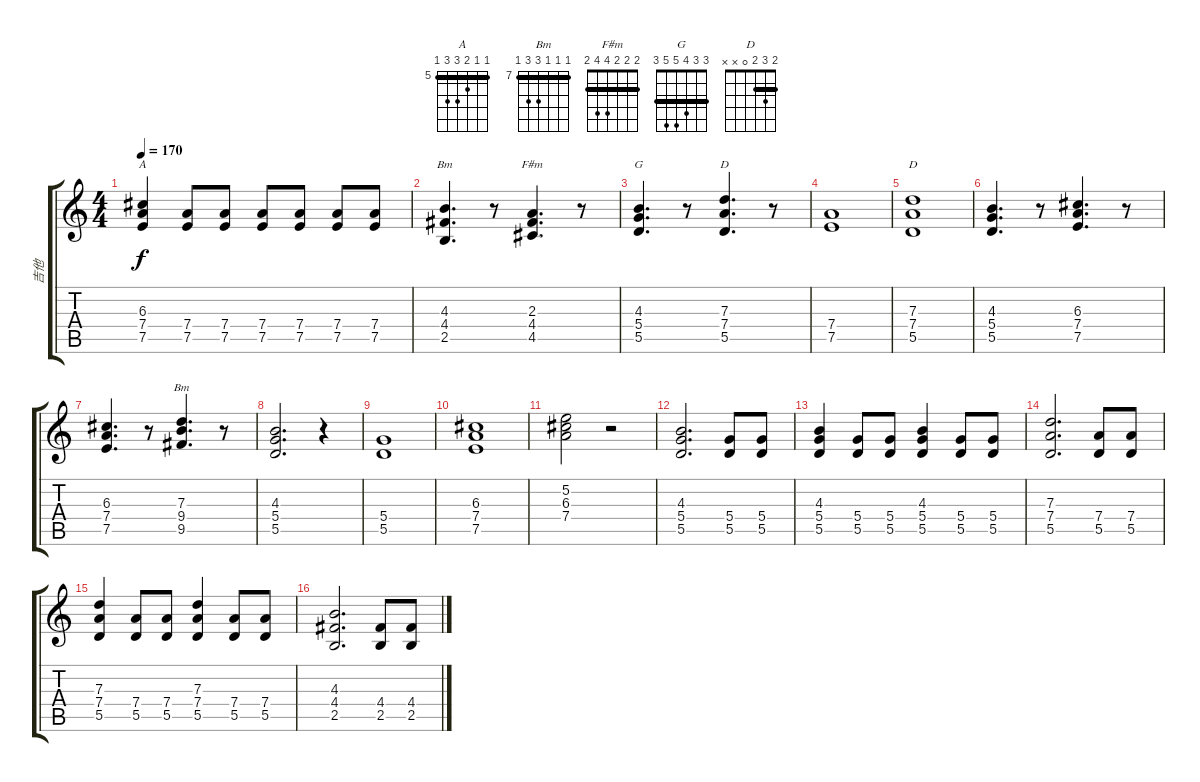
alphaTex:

\track ("吉他" "吉他") {instrument overdrivenguitar}
\staff {score tabs}
\tuning (E4 B3 G3 D3 A2 E2) {hide}
\chord ("A" 5 5 6 7 7 5) {firstfret 5 barre 5}
\chord ("Bm" 2 3 4 4 2 x) {barre 2}
\chord ("F#m" 2 2 2 4 4 2) {barre 2}
\chord ("G" 3 3 4 5 5 3) {barre 3}
\chord ("D" 5 7 7 7 5 x) {firstfret 5 barre 5}
\chord ("D" 2 3 2 0 x x) {barre 2}
\chord ("Bm" 7 7 7 9 9 7) {firstfret 7 barre 7}
\ts (4 4)
\tempo 170
\clef g2
\ks c
(6.3 7.4 7.5).4{ch "A" dy f} (7.4 7.5).8 (7.4 7.5).8 (7.4 7.5).8 (7.4 7.5).8 (7.4 7.5).8 (7.4 7.5).8 |
(4.3 4.4 2.5).4{d ch "Bm"} r.8 (2.3 4.4 4.5).4{d ch "F#m"} r.8 |
(4.3 5.4 5.5).4{d ch "G"} r.8 (7.3 7.4 5.5).4{d ch "D"} r.8 |
(7.4 7.5).1 |
(7.3 7.4 5.5).1{ch "D"} |
(4.3 5.4 5.5).4{d} r.8 (6.3 7.4 7.5).4{d} r.8 |
(6.3 7.4 7.5).4{d} r.8 (7.3 9.4 9.5).4{d ch "Bm"} r.8 |
(4.3 5.4 5.5).2{d} r.4 |
(5.4 5.5).1 |
(6.3 7.4 7.5).1 |
(5.2 6.3 7.4).2 r.2 |
(4.3 5.4 5.5).2{d} (5.4 5.5).8 (5.4 5.5).8 |
(4.3 5.4 5.5).4 (5.4 5.5).8 (5.4 5.5).8 (4.3 5.4 5.5).4 (5.4 5.5).8 (5.4 5.5).8 |
(7.3 7.4 5.5).2{d} (7.4 5.5).8 (7.4 5.5).8 |
(7.3 7.4 5.5).4 (7.4 5.5).8 (7.4 5.5).8 (7.3 7.4 5.5).4 (7.4 5.5).8 (7.4 5.5).8 |
(4.3 4.4 2.5).2{d} (4.4 2.5).8 (4.4 2.5).8
